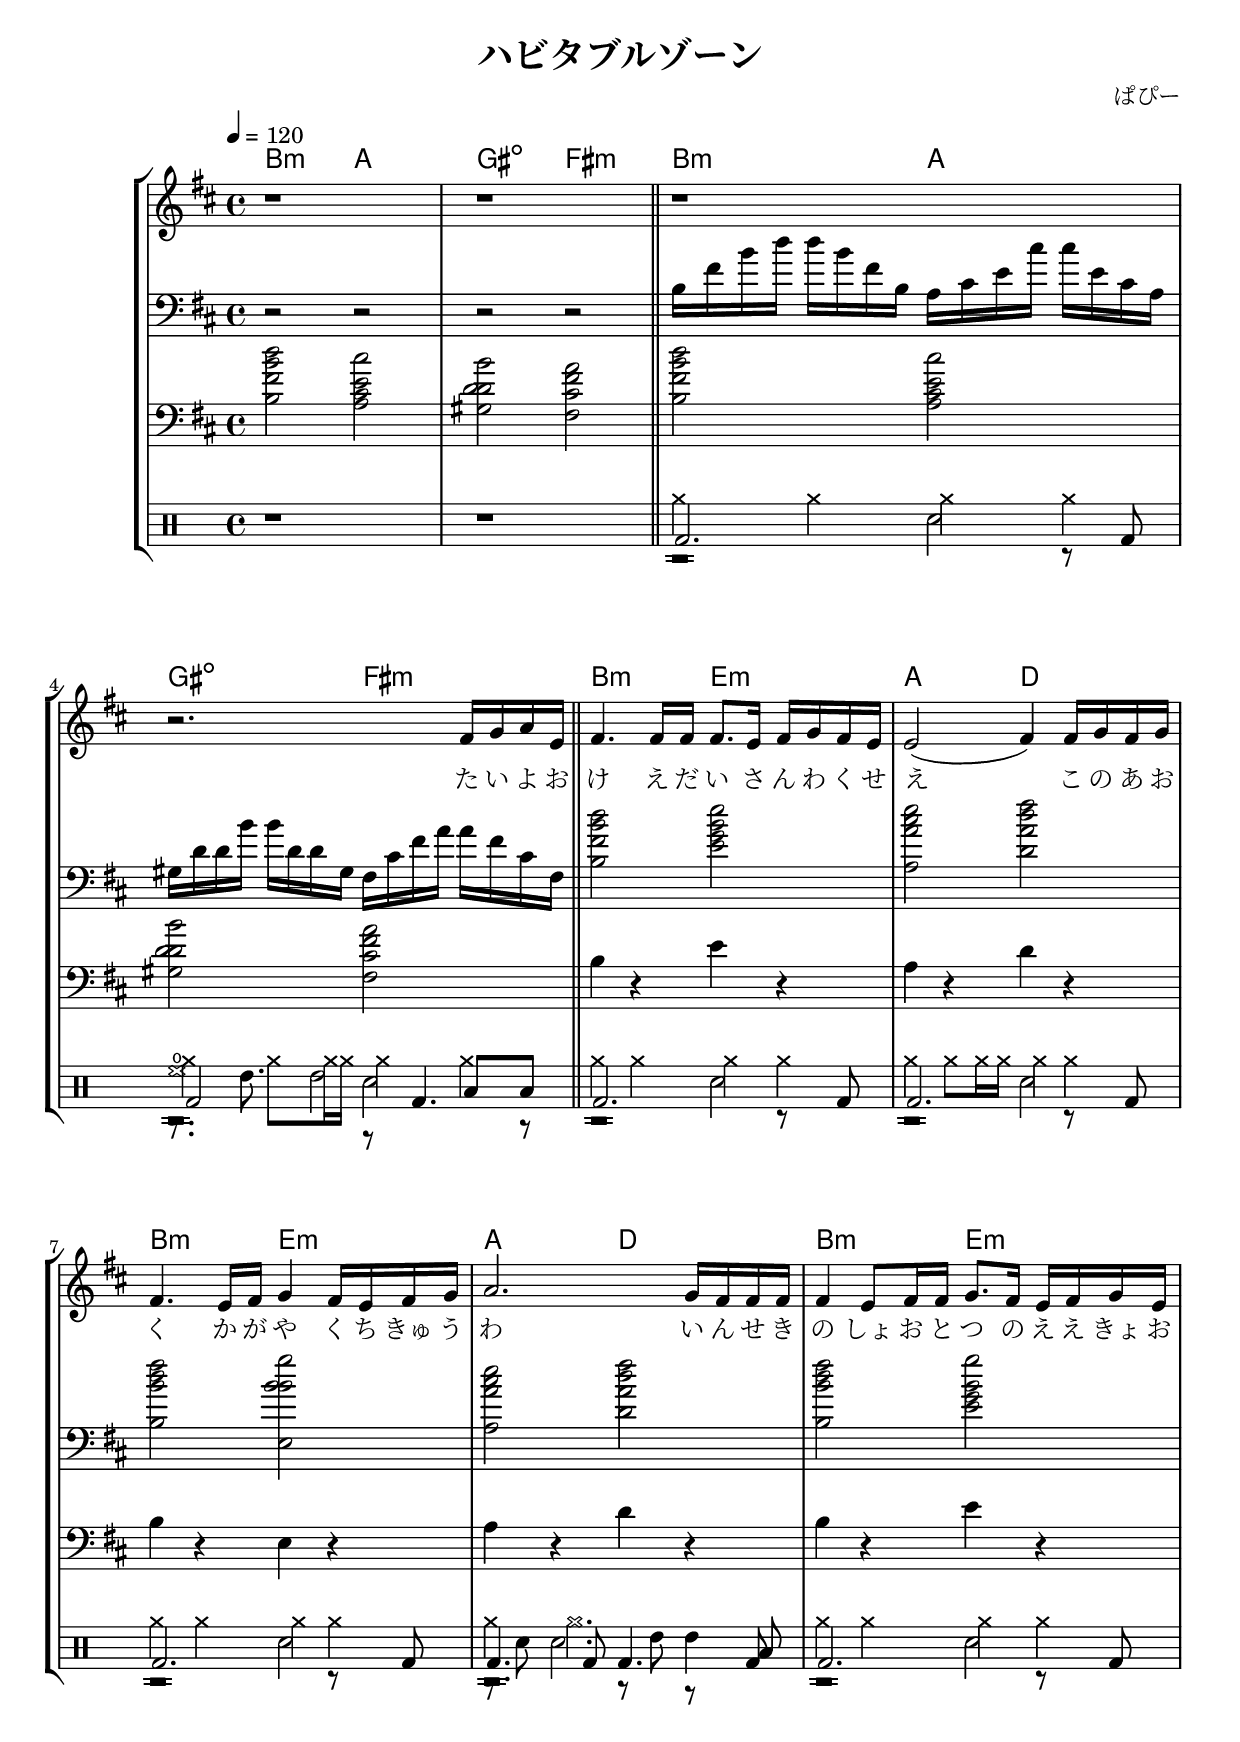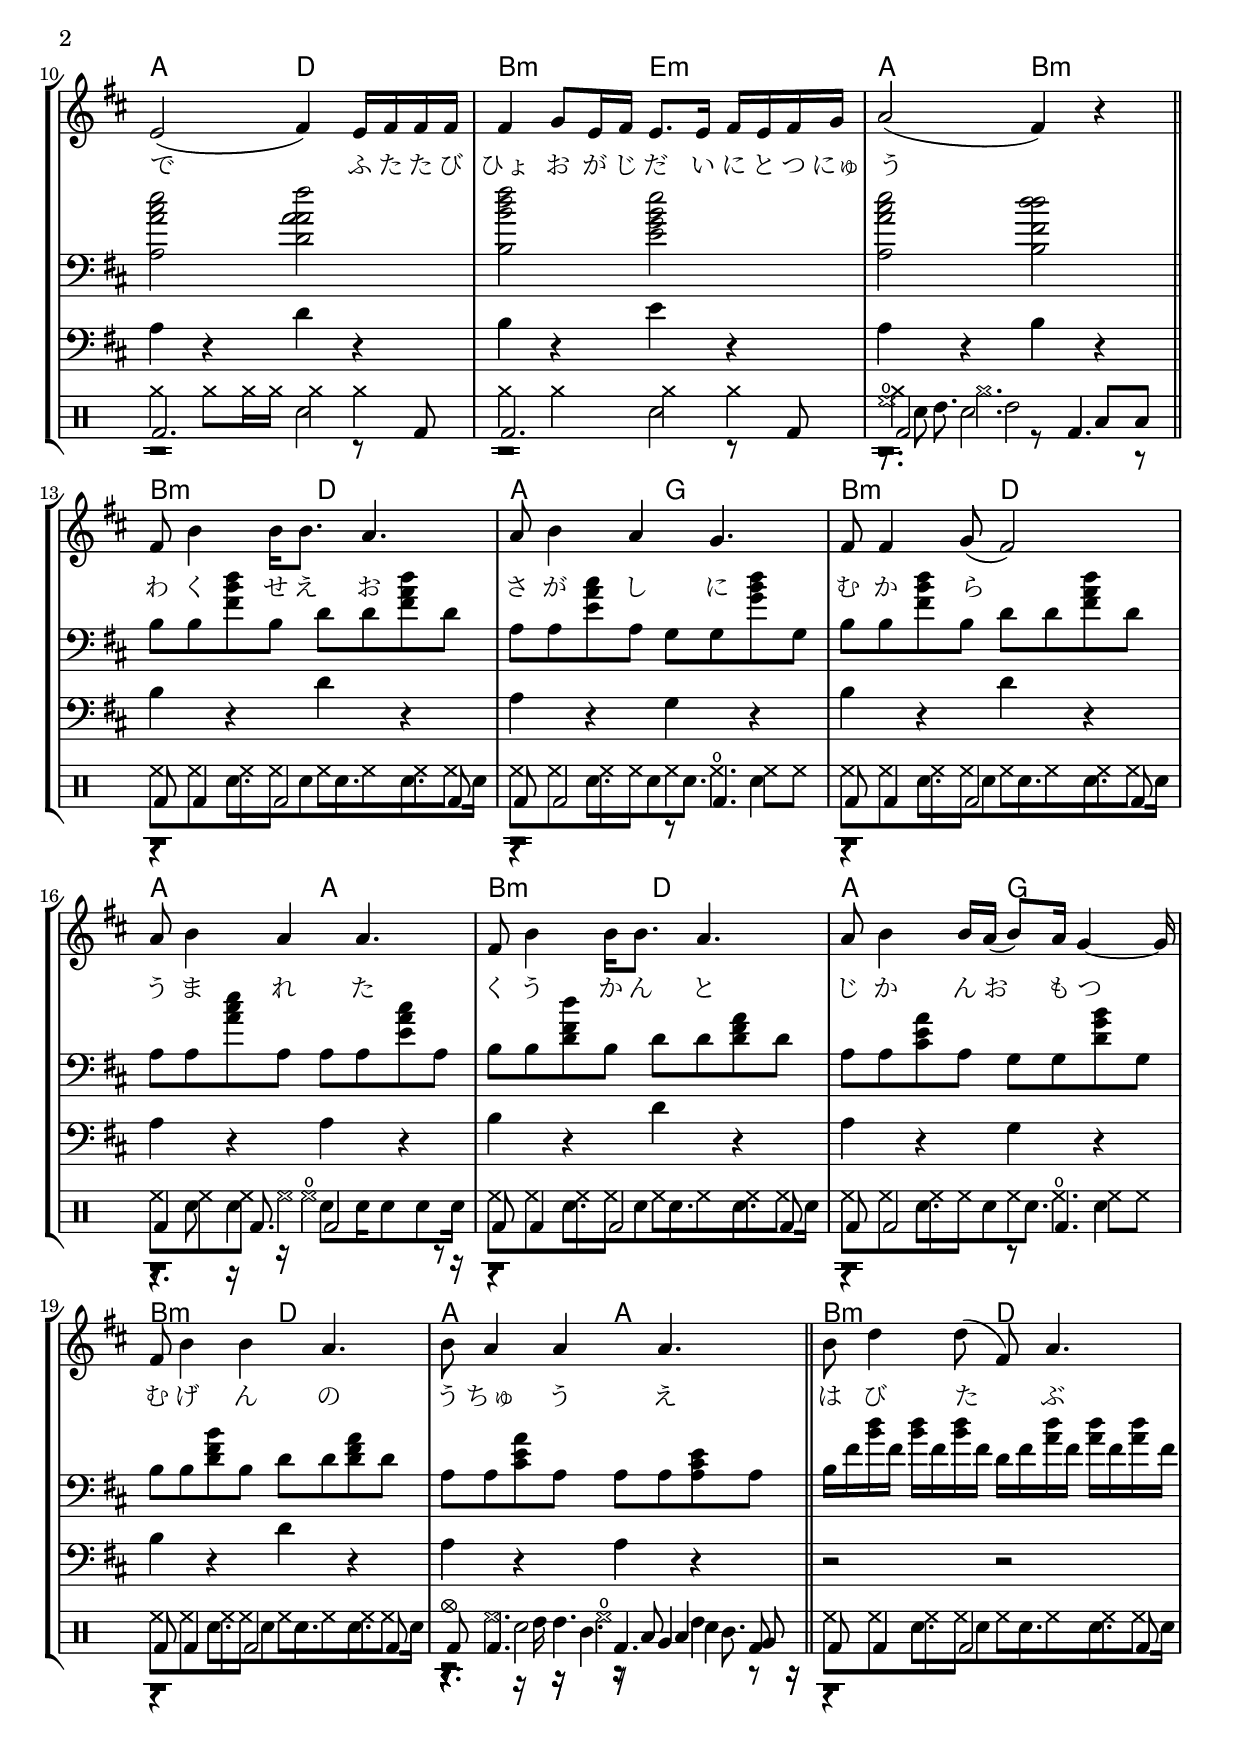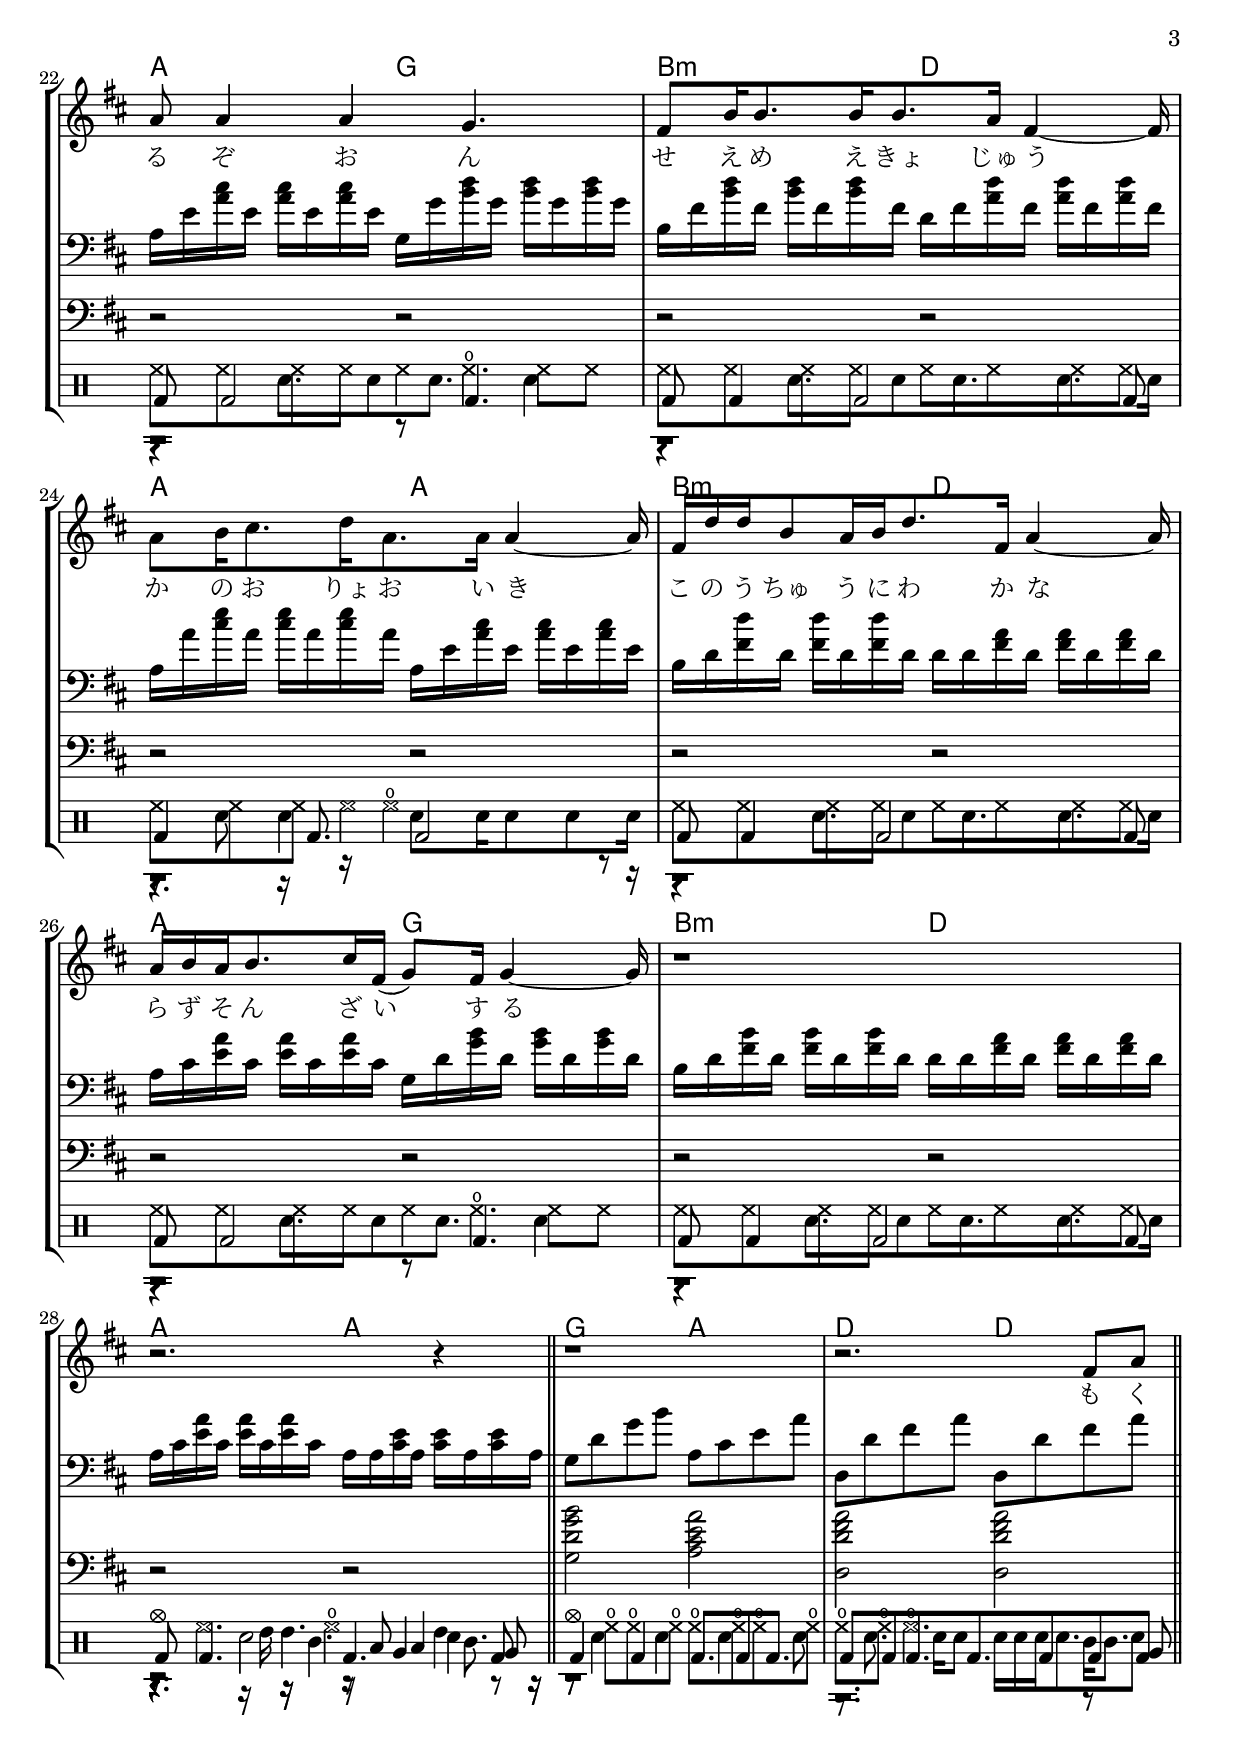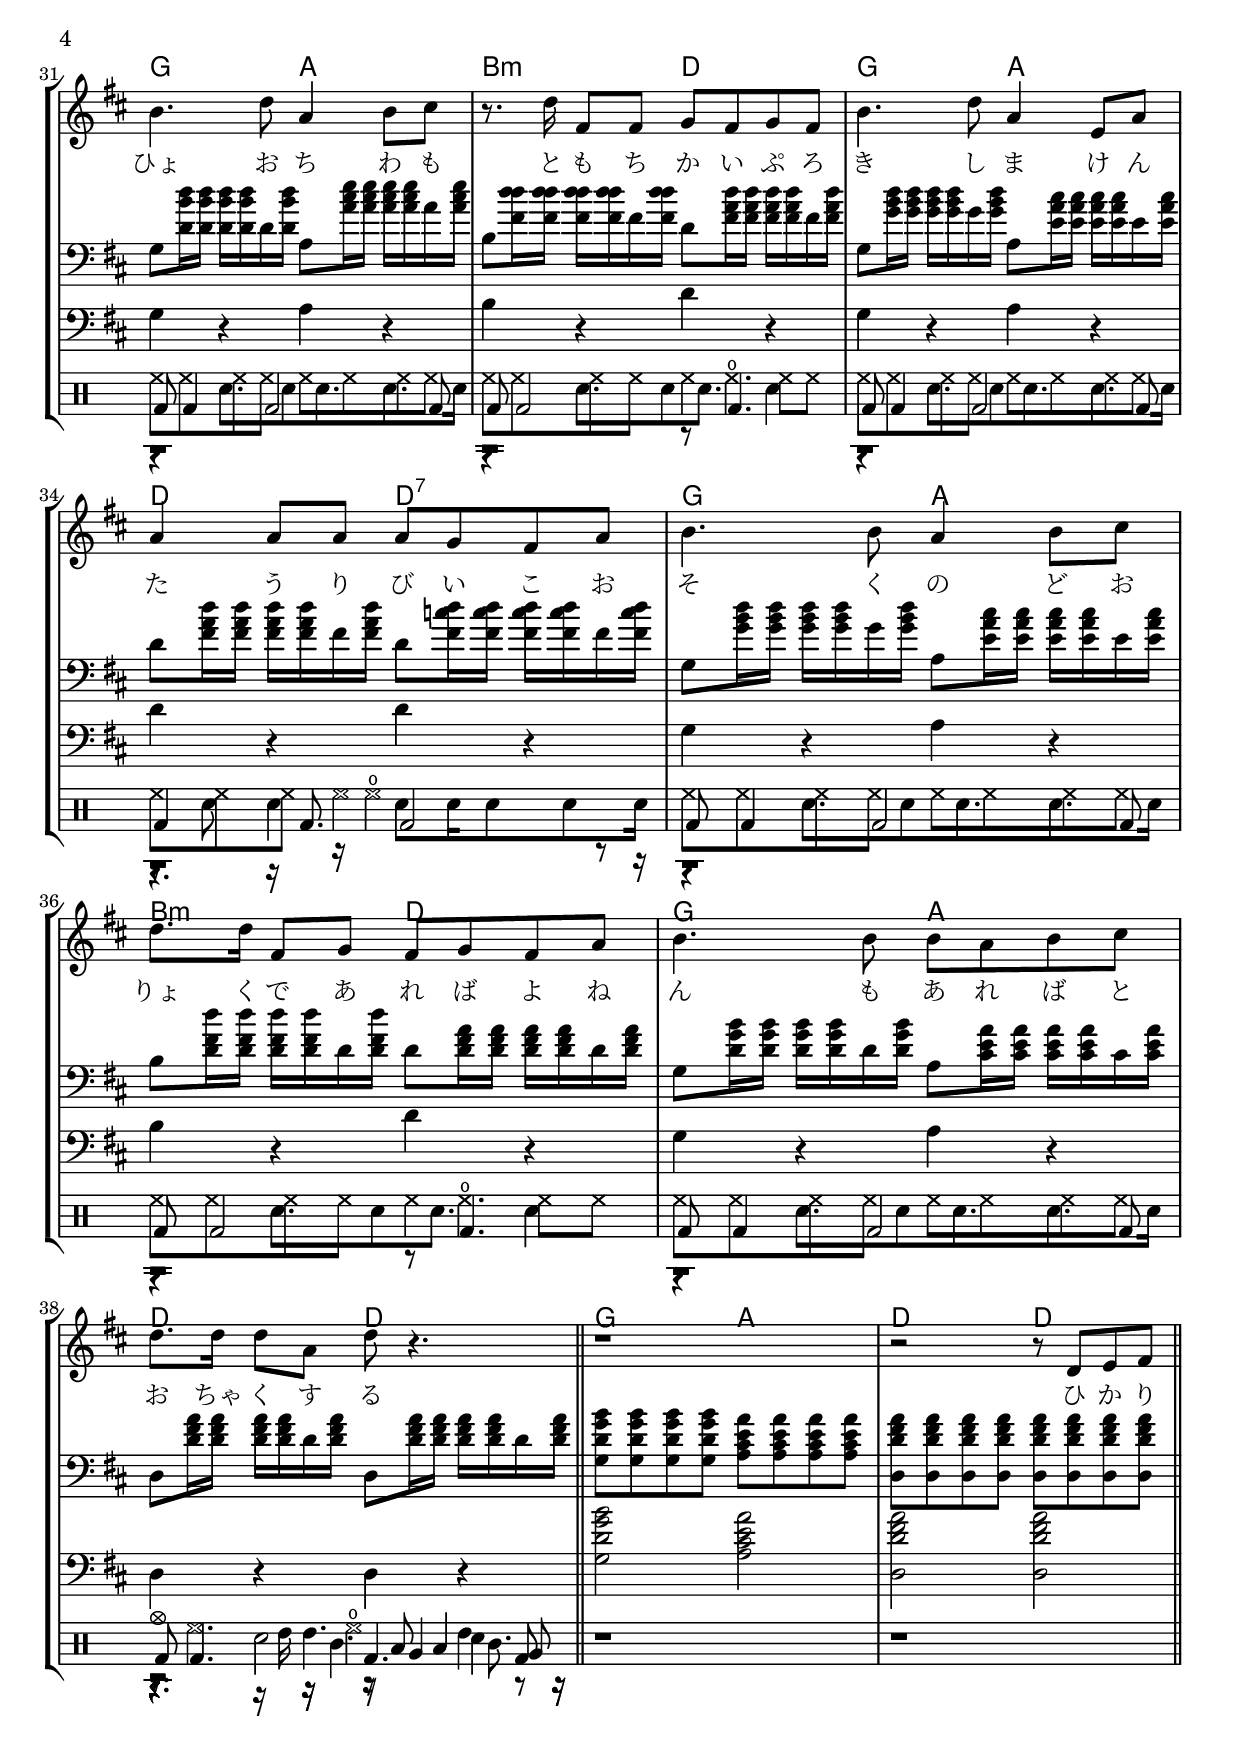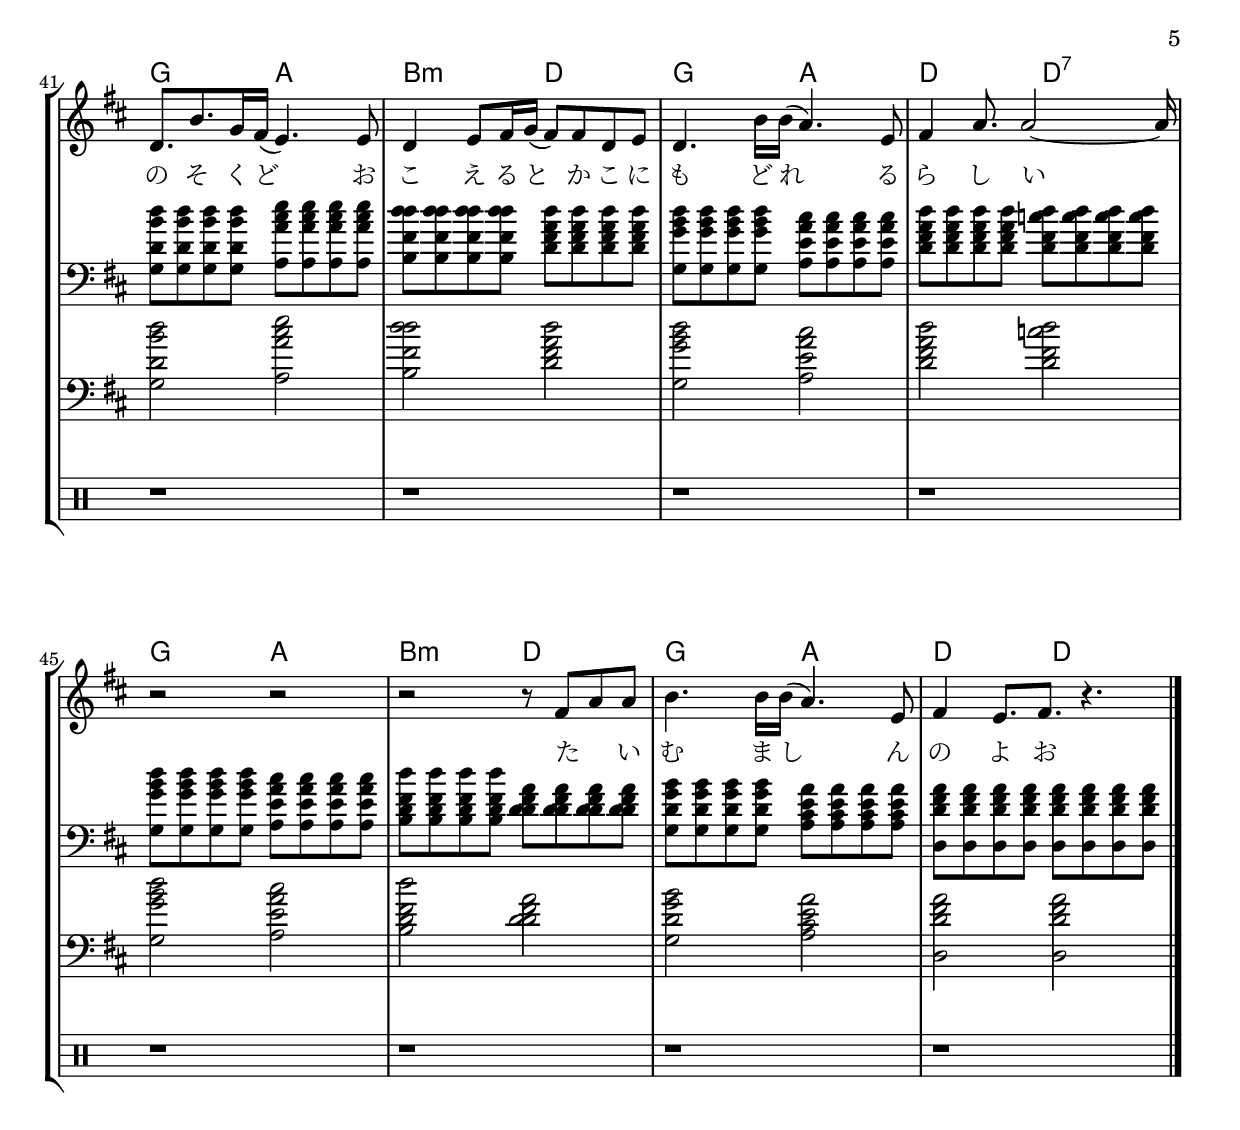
\version "2.12.1"

\header {
	title = \markup {ハビタブルゾーン}
	composer = \markup \center-column {ぱぴー}
}

harmony = \chordmode {
	b2:m a gis:dim fis:m 

	b:m a gis:dim fis:m 

	b:m e:m a d b:m e:m a d b:m e:m a d b:m e:m a b:m 

	b:m d a g b:m d a a b:m d a g b:m d a a 

	b:m d a g b:m d a a b:m d a g b:m d a a 

	g a d d 

	g a b:m d g a d d:7 g a b:m d g a d d 

	g a d d 

	g a b:m d g a d d:7 g a b:m d g a d d 
}

melody = {
	\key d \major
	\tempo 4 = 120
	r1 | r1   
	r1 | r2. 
	\set Staff.midiInstrument = #"fss0.35"
	fis'16  g'16  a'16  e'16 
	fis'4.  fis'16  fis'16  fis'8.  e'16  fis'16  g'16  fis'16  e'16 
	e'2  (fis'4)  fis'16  g'16  fis'16  g'16 
	fis'4.  e'16  fis'16  g'4  fis'16  e'16  fis'16  g'16 
	a'2.  g'16  fis'16  fis'16  fis'16 
	fis'4  e'8  fis'16  fis'16  g'8.  fis'16  e'16  fis'16  g'16  e'16 
	e'2  (fis'4)  e'16  fis'16  fis'16  fis'16 
	fis'4  g'8  e'16  fis'16  e'8.  e'16  fis'16  e'16  fis'16  g'16 
	a'2  (fis'4)  	r4 	\set Staff.midiInstrument = #"fss0.35"
	 fis'8  b'4  b'16  b'8.  a'4. 
	a'8  b'4  a'4  g'4. 
	fis'8  fis'4  g'8  (fis'2) 
	a'8  b'4  a'4  a'4. 
	fis'8  b'4  b'16  b'8.  a'4. 
	a'8  b'4  b'16  a'16  (b'8)  a'16  g'4~g'16 
	fis'8  b'4  b'4  a'4. 
	b'8  a'4  a'4  a'4.
	\set Staff.midiInstrument = #"fss0.35"
	 b'8  d''4  d''8  (fis'8)  a'4. 
	a'8  a'4  a'4  g'4. 
	fis'8  b'16  b'8.  b'16  b'8.  a'16  fis'4~fis'16 
	a'8  b'16  cis''8.  d''16  a'8.  a'16  a'4~a'16 
	fis'16  d''16  d''16  b'8  a'16  b'16  d''8.  fis'16  a'4~a'16 
	a'16  b'16  a'16  b'8.  cis''16  fis'16  (g'8)  fis'16  g'4~g'16 
	r1 
	r2.  	r4 	r1 | r2. 
	\set Staff.midiInstrument = #"fss0.35"
	fis'8  a'8 
	b'4.  d''8  a'4  b'8  cis''8 
	r8.  d''16  fis'8  fis'8  g'8  fis'8  g'8  fis'8 
	b'4.  d''8  a'4  e'8  a'8 
	a'4  a'8  a'8  a'8  g'8  fis'8  a'8 
	b'4.  b'8  a'4  b'8  cis''8 
	d''8.  d''16  fis'8  g'8  fis'8  g'8  fis'8  a'8 
	b'4.  b'8  b'8  a'8  b'8  cis''8 
	d''8.  d''16  d''8  a'8  d''8  	r4. 	r1 | r2 r8 
	\set Staff.midiInstrument = #"fss0.35"
	d'8  e'8  fis'8 
	d'8.  b'8.  g'16  fis'16  (e'4.)  e'8 
	d'4  e'8  fis'16  g'16  (fis'8)  fis'8  d'8  e'8 
	d'4.  b'16  b'16  (a'4.)  e'8 
	fis'4  a'8.  a'2~a'16 
	r2  r2 
	r2~r8  fis'8  a'8  a'8 
	b'4.  b'16  b'16  (a'4.)  e'8 
	fis'4  e'8.  fis'8.  	r4. 	\bar "|."
}

words = \lyricmode {
	
	
	た  い  よ  お  け  え  だ  い  さ  ん  わ  く  せ  え  こ  の  あ  お  く  か  が  や  く  ち  きゅ  う  わ  い  ん  せ  き  の  しょ  お  と  つ  の  え  え  きょ  お  で  ふ  た  た  び  ひょ  お  が  じ  だ  い  に  と  つ  にゅ  う  
	わ  く  せ  え  お  さ  が  し  に  む  か  ら  う  ま  れ  た  く  う  か  ん  と  じ  か  ん  お  も  つ  む  げ  ん  の  う  ちゅ  う  え  
	は  び  た  ぶ  る  ぞ  お  ん  せ  え  め  え  きょ  じゅ  う  か  の  お  りょ  お  い  き  こ  の  う  ちゅ  う  に  わ  か  な  ら  ず  そ  ん  ざ  い  す  る  
	
	も  く  ひょ  お  ち  わ  も  と  も  ち  か  い  ぷ  ろ  き  し  ま  け  ん  た  う  り  び  い  こ  お  そ  く  の  ど  お  りょ  く  で  あ  れ  ば  よ  ね  ん  も  あ  れ  ば  と  お  ちゃ  く  す  る  
	
	ひ  か  り  の  そ  く  ど  お  こ  え  る  と  か  こ  に  も  ど  れ  る  ら  し  い  た  い  む  ま  し  ん  の  よ  お  に  
}

tempochange = {
	\tempo 4 = 120
	r1 | r1 \bar "||"
	\tempo 4 = 120
	r1 | r1 \bar "||"
	\tempo 4 = 120
	r1 | r1 | r1 | r1 | r1 | r1 | r1 | r1 \bar "||"
	\tempo 4 = 120
	r1 | r1 | r1 | r1 | r1 | r1 | r1 | r1 \bar "||"
	\tempo 4 = 120
	r1 | r1 | r1 | r1 | r1 | r1 | r1 | r1 \bar "||"
	\tempo 4 = 120
	r1 | r1 \bar "||"
	\tempo 4 = 120
	r1 | r1 | r1 | r1 | r1 | r1 | r1 | r1 \bar "||"
	\tempo 4 = 120
	r1 | r1 \bar "||"
	\tempo 4 = 120
	r1 | r1 | r1 | r1 | r1 | r1 | r1 | r1 \bar "|."
}

mainacc = {
	\clef bass
	\set Staff.midiInstrument = #"Acoustic grand"
	\key d \major
	\tempo 4 = 120
	r2
	r2
	r2
	r2
	\bar "||"

	\set Staff.midiInstrument = #"Bright Acoustic"
	b16 fis' b' d'' d'' b' fis' b
	a16 cis' e' cis'' cis'' e' cis' a
	gis16 d' d' b' b' d' d' gis
	fis16 cis' fis' a' a' fis' cis' fis
	\bar "||"

	\set Staff.midiInstrument = #"Bright Acoustic"
	<b fis' b' d''>2
	<e' g' b' e''>2
	<a a' cis'' e''>2
	<d' a' d'' fis''>2
	<b b' d'' fis''>2
	<e b' b' g''>2
	<a a' cis'' e''>2
	<d' a' d'' fis''>2
	<b b' d'' fis''>2
	<e' g' b' g''>2
	<a a' cis'' e''>2
	<d' a' a' fis''>2
	<b b' d'' fis''>2
	<e' g' b' e''>2
	<a a' cis'' e''>2
	<b fis' d'' d''>2
	\bar "||"

	\set Staff.midiInstrument = #"Bright Acoustic"
	b8 b8 <fis' b' d''>8 b8
	d'8 d'8 <fis' a' d''>8 d'8
	a8 a8 <e' a' cis''>8 a8
	g8 g8 <g' b' d''>8 g8
	b8 b8 <fis' b' d''>8 b8
	d'8 d'8 <fis' a' d''>8 d'8
	a8 a8 <a' cis'' e''>8 a8
	a8 a8 <e' a' cis''>8 a8
	b8 b8 <d' fis' d''>8 b8
	d'8 d'8 <d' fis' a'>8 d'8
	a8 a8 <cis' e' a'>8 a8
	g8 g8 <d' g' b'>8 g8
	b8 b8 <d' fis' b'>8 b8
	d'8 d'8 <d' fis' a'>8 d'8
	a8 a8 <cis' e' a'>8 a8
	a8 a8 <a cis' e'>8 a8
	\bar "||"

	\set Staff.midiInstrument = #"Bright Acoustic"
	b16 fis' <b' d''> fis' <b' d''> fis' <b' d''> fis'
	d'16 fis' <a' d''> fis' <a' d''> fis' <a' d''> fis'
	a16 e' <a' cis''> e' <a' cis''> e' <a' cis''> e'
	g16 g' <b' d''> g' <b' d''> g' <b' d''> g'
	b16 fis' <b' d''> fis' <b' d''> fis' <b' d''> fis'
	d'16 fis' <a' d''> fis' <a' d''> fis' <a' d''> fis'
	a16 a' <cis'' e''> a' <cis'' e''> a' <cis'' e''> a'
	a16 e' <a' cis''> e' <a' cis''> e' <a' cis''> e'
	b16 d' <fis' d''> d' <fis' d''> d' <fis' d''> d'
	d'16 d' <fis' a'> d' <fis' a'> d' <fis' a'> d'
	a16 cis' <e' a'> cis' <e' a'> cis' <e' a'> cis'
	g16 d' <g' b'> d' <g' b'> d' <g' b'> d'
	b16 d' <fis' b'> d' <fis' b'> d' <fis' b'> d'
	d'16 d' <fis' a'> d' <fis' a'> d' <fis' a'> d'
	a16 cis' <e' a'> cis' <e' a'> cis' <e' a'> cis'
	a16 a <cis' e'> a <cis' e'> a <cis' e'> a
	\bar "||"

	\set Staff.midiInstrument = #"Bright Acoustic"
	g8 d'8 g'8 b'8
	a8 cis'8 e'8 a'8
	d8 d'8 fis'8 a'8
	d8 d'8 fis'8 a'8
	\bar "||"

	\set Staff.midiInstrument = #"Bright Acoustic"
	g8 <d' d'' b'>16 <d' d'' b'>16   <d' d'' b'>16 <d' d'' b'>16   d'16 <d' d'' b'>16
	a8 <a' cis'' e''>16 <a' cis'' e''>16   <a' cis'' e''>16 <a' cis'' e''>16   a'16 <a' cis'' e''>16
	b8 <fis' d'' d''>16 <fis' d'' d''>16   <fis' d'' d''>16 <fis' d'' d''>16   fis'16 <fis' d'' d''>16
	d'8 <fis' a' d''>16 <fis' a' d''>16   <fis' a' d''>16 <fis' a' d''>16   fis'16 <fis' a' d''>16
	g8 <g' b' d''>16 <g' b' d''>16   <g' b' d''>16 <g' b' d''>16   g'16 <g' b' d''>16
	a8 <e' a' cis''>16 <e' a' cis''>16   <e' a' cis''>16 <e' a' cis''>16   e'16 <e' a' cis''>16
	d'8 <fis' a' d''>16 <fis' a' d''>16   <fis' a' d''>16 <fis' a' d''>16   fis'16 <fis' a' d''>16
	d'8 <fis' c'' d''>16 <fis' c'' d''>16   <fis' c'' d''>16 <fis' c'' d''>16   fis'16 <fis' c'' d''>16
	g8 <g' b' d''>16 <g' b' d''>16   <g' b' d''>16 <g' b' d''>16   g'16 <g' b' d''>16
	a8 <e' a' cis''>16 <e' a' cis''>16   <e' a' cis''>16 <e' a' cis''>16   e'16 <e' a' cis''>16
	b8 <d' fis' d''>16 <d' fis' d''>16   <d' fis' d''>16 <d' fis' d''>16   d'16 <d' fis' d''>16
	d'8 <d' fis' a'>16 <d' fis' a'>16   <d' fis' a'>16 <d' fis' a'>16   d'16 <d' fis' a'>16
	g8 <d' g' b'>16 <d' g' b'>16   <d' g' b'>16 <d' g' b'>16   d'16 <d' g' b'>16
	a8 <cis' e' a'>16 <cis' e' a'>16   <cis' e' a'>16 <cis' e' a'>16   cis'16 <cis' e' a'>16
	d8 <d' fis' a'>16 <d' fis' a'>16   <d' fis' a'>16 <d' fis' a'>16   d'16 <d' fis' a'>16
	d8 <d' fis' a'>16 <d' fis' a'>16   <d' fis' a'>16 <d' fis' a'>16   d'16 <d' fis' a'>16
	\bar "||"

	\set Staff.midiInstrument = #"Bright Acoustic"
	<g d' g' b'>8 <g d' g' b'>8 <g d' g' b'>8 <g d' g' b'>8
	<a cis' e' a'>8 <a cis' e' a'>8 <a cis' e' a'>8 <a cis' e' a'>8
	<d d' fis' a'>8 <d d' fis' a'>8 <d d' fis' a'>8 <d d' fis' a'>8
	<d d' fis' a'>8 <d d' fis' a'>8 <d d' fis' a'>8 <d d' fis' a'>8
	\bar "||"

	\set Staff.midiInstrument = #"Bright Acoustic"
	<g d' d'' b'>8 <g d' d'' b'>8 <g d' d'' b'>8 <g d' d'' b'>8
	<a a' cis'' e''>8 <a a' cis'' e''>8 <a a' cis'' e''>8 <a a' cis'' e''>8
	<b fis' d'' d''>8 <b fis' d'' d''>8 <b fis' d'' d''>8 <b fis' d'' d''>8
	<d' fis' a' d''>8 <d' fis' a' d''>8 <d' fis' a' d''>8 <d' fis' a' d''>8
	<g g' b' d''>8 <g g' b' d''>8 <g g' b' d''>8 <g g' b' d''>8
	<a e' a' cis''>8 <a e' a' cis''>8 <a e' a' cis''>8 <a e' a' cis''>8
	<d' fis' a' d''>8 <d' fis' a' d''>8 <d' fis' a' d''>8 <d' fis' a' d''>8
	<d' fis' c'' d''>8 <d' fis' c'' d''>8 <d' fis' c'' d''>8 <d' fis' c'' d''>8
	<g g' b' d''>8 <g g' b' d''>8 <g g' b' d''>8 <g g' b' d''>8
	<a e' a' cis''>8 <a e' a' cis''>8 <a e' a' cis''>8 <a e' a' cis''>8
	<b d' fis' d''>8 <b d' fis' d''>8 <b d' fis' d''>8 <b d' fis' d''>8
	<d' d' fis' a'>8 <d' d' fis' a'>8 <d' d' fis' a'>8 <d' d' fis' a'>8
	<g d' g' b'>8 <g d' g' b'>8 <g d' g' b'>8 <g d' g' b'>8
	<a cis' e' a'>8 <a cis' e' a'>8 <a cis' e' a'>8 <a cis' e' a'>8
	<d d' fis' a'>8 <d d' fis' a'>8 <d d' fis' a'>8 <d d' fis' a'>8
	<d d' fis' a'>8 <d d' fis' a'>8 <d d' fis' a'>8 <d d' fis' a'>8
	\bar "|."
}

subacc = {
	\clef bass
	\set Staff.midiInstrument = #"FX 8 (sci-fi)"
	\key d \major
	\tempo 4 = 120
	<b fis' b' d''>2
	<a cis' e' cis''>2
	<gis d' d' b'>2
	<fis cis' fis' a'>2
	\bar "||"

	\set Staff.midiInstrument = #"FX 8 (sci-fi)"
	<b fis' b' d''>2
	<a cis' e' cis''>2
	<gis d' d' b'>2
	<fis cis' fis' a'>2
	\bar "||"

	\set Staff.midiInstrument = #"FX 8 (sci-fi)"
	b4 r4
	e'4 r4
	a4 r4
	d'4 r4
	b4 r4
	e4 r4
	a4 r4
	d'4 r4
	b4 r4
	e'4 r4
	a4 r4
	d'4 r4
	b4 r4
	e'4 r4
	a4 r4
	b4 r4
	\bar "||"

	\set Staff.midiInstrument = #"FX 8 (sci-fi)"
	b4 r4
	d'4 r4
	a4 r4
	g4 r4
	b4 r4
	d'4 r4
	a4 r4
	a4 r4
	b4 r4
	d'4 r4
	a4 r4
	g4 r4
	b4 r4
	d'4 r4
	a4 r4
	a4 r4
	\bar "||"

	\set Staff.midiInstrument = #"Acoustic grand"
	r2
	r2
	r2
	r2
	r2
	r2
	r2
	r2
	r2
	r2
	r2
	r2
	r2
	r2
	r2
	r2
	\bar "||"

	\set Staff.midiInstrument = #"Electric Guitar (clean)"
	<g d' g' b'>2
	<a cis' e' a'>2
	<d d' fis' a'>2
	<d d' fis' a'>2
	\bar "||"

	\set Staff.midiInstrument = #"FX 8 (sci-fi)"
	g4 r4
	a4 r4
	b4 r4
	d'4 r4
	g4 r4
	a4 r4
	d'4 r4
	d'4 r4
	g4 r4
	a4 r4
	b4 r4
	d'4 r4
	g4 r4
	a4 r4
	d4 r4
	d4 r4
	\bar "||"

	\set Staff.midiInstrument = #"Electric Bass (finger)"
	<g d' g' b'>2
	<a cis' e' a'>2
	<d d' fis' a'>2
	<d d' fis' a'>2
	\bar "||"

	\set Staff.midiInstrument = #"Electric Bass (finger)"
	<g d' d'' b'>2
	<a a' cis'' e''>2
	<b fis' d'' d''>2
	<d' fis' a' d''>2
	<g g' b' d''>2
	<a e' a' cis''>2
	<d' fis' a' d''>2
	<d' fis' c'' d''>2
	<g g' b' d''>2
	<a e' a' cis''>2
	<b d' fis' d''>2
	<d' d' fis' a'>2
	<g d' g' b'>2
	<a cis' e' a'>2
	<d d' fis' a'>2
	<d d' fis' a'>2
	\bar "|."
}

percA = {
	\drummode {
	r1 |r1 \bar "||"
	cymr4 cymr4 cymr4 cymr4  |cymr4 cymr8 cymr16 cymr16 cymr4 cymr4  \bar "||"
	cymr4 cymr4 cymr4 cymr4  |cymr4 cymr8 cymr16 cymr16 cymr4 cymr4  |cymr4 cymr4 cymr4 cymr4  |cymr4 cymr2.  |cymr4 cymr4 cymr4 cymr4  |cymr4 cymr8 cymr16 cymr16 cymr4 cymr4  |cymr4 cymr4 cymr4 cymr4  |cymr4 cymr2.  \bar "||"
	hh8 hh8 hh8 hh8 hh8 hh8 hh8 hh8  |hh8 hh8 hh8 hh8 hh4 hh8 hh8  |hh8 hh8 hh8 hh8 hh8 hh8 hh8 hh8  |hh8 hh8 hh8 hh2 r8  |hh8 hh8 hh8 hh8 hh8 hh8 hh8 hh8  |hh8 hh8 hh8 hh8 hh4 hh8 hh8  |hh8 hh8 hh8 hh8 hh8 hh8 hh8 hh8  |r8 hh2. r8  \bar "||"
	hh8 hh8 hh8 hh8 hh8 hh8 hh8 hh8  |hh8 hh8 hh8 hh8 hh4 hh8 hh8  |hh8 hh8 hh8 hh8 hh8 hh8 hh8 hh8  |hh8 hh8 hh8 hh2 r8  |hh8 hh8 hh8 hh8 hh8 hh8 hh8 hh8  |hh8 hh8 hh8 hh8 hh4 hh8 hh8  |hh8 hh8 hh8 hh8 hh8 hh8 hh8 hh8  |r8 hh2. r8  \bar "||"
	r8 hho8 hho8 hho8 hho8 hho8 hho8 hho8  |hho8 hho8 hho2.  \bar "||"
	hh8 hh8 hh8 hh8 hh8 hh8 hh8 hh8  |hh8 hh8 hh8 hh8 hh4 hh8 hh8  |hh8 hh8 hh8 hh8 hh8 hh8 hh8 hh8  |hh8 hh8 hh8 hh2 r8  |hh8 hh8 hh8 hh8 hh8 hh8 hh8 hh8  |hh8 hh8 hh8 hh8 hh4 hh8 hh8  |hh8 hh8 hh8 hh8 hh8 hh8 hh8 hh8  |r8 hh2. r8  \bar "||"
	r1 |r1 \bar "||"
	r1 |r1 |r1 |r1 |r1 |r1 |r1 |r1 \bar "|."
	}
}

percB = {
	\drummode {
	r1 |r1 \bar "||"
	r2 sn2  |r2 sn2  \bar "||"
	r2 sn2  |r2 sn2  |r2 sn2  |r8 sn8 sn2.  |r2 sn2  |r2 sn2  |r2 sn2  |r8 sn8 sn2.  \bar "||"
	r4 sn8. sn8 sn8. sn8. sn16  |r4 sn8. sn8 sn8. sn4  |r4 sn8. sn8 sn8. sn8. sn16  |r8 sn8 sn4 sn8 sn16 sn8 sn8 sn16  |r4 sn8. sn8 sn8. sn8. sn16  |r4 sn8. sn8 sn8. sn4  |r4 sn8. sn8 sn8. sn8. sn16  |r4 sn2 sn4  \bar "||"
	r4 sn8. sn8 sn8. sn8. sn16  |r4 sn8. sn8 sn8. sn4  |r4 sn8. sn8 sn8. sn8. sn16  |r8 sn8 sn4 sn8 sn16 sn8 sn8 sn16  |r4 sn8. sn8 sn8. sn8. sn16  |r4 sn8. sn8 sn8. sn4  |r4 sn8. sn8 sn8. sn8. sn16  |r4 sn2 sn4  \bar "||"
	r8 sn4 sn4 sn4 sn8  |r8 sn8. sn16 sn8 sn16 sn16 sn16 sn8. sn8  \bar "||"
	r4 sn8. sn8 sn8. sn8. sn16  |r4 sn8. sn8 sn8. sn4  |r4 sn8. sn8 sn8. sn8. sn16  |r8 sn8 sn4 sn8 sn16 sn8 sn8 sn16  |r4 sn8. sn8 sn8. sn8. sn16  |r4 sn8. sn8 sn8. sn4  |r4 sn8. sn8 sn8. sn8. sn16  |r4 sn2 sn4  \bar "||"
	r1 |r1 \bar "||"
	r1 |r1 |r1 |r1 |r1 |r1 |r1 |r1 \bar "|."
	}
}

percC = {
	\drummode {
	r1 |r1 \bar "||"
	bd2. r8 bd8  |bd2 r8 bd4.  \bar "||"
	bd2. r8 bd8  |bd2. r8 bd8  |bd2. r8 bd8  |bd4. bd8 bd4. bd8  |bd2. r8 bd8  |bd2. r8 bd8  |bd2. r8 bd8  |bd2 r8 bd4.  \bar "||"
	bd8 bd4 bd2 bd8  |bd8 bd2 bd4.  |bd8 bd4 bd2 bd8  |bd4 r16 bd8. bd2  |bd8 bd4 bd2 bd8  |bd8 bd2 bd4.  |bd8 bd4 bd2 bd8  |bd8 bd4. bd4. bd8  \bar "||"
	bd8 bd4 bd2 bd8  |bd8 bd2 bd4.  |bd8 bd4 bd2 bd8  |bd4 r16 bd8. bd2  |bd8 bd4 bd2 bd8  |bd8 bd2 bd4.  |bd8 bd4 bd2 bd8  |bd8 bd4. bd4. bd8  \bar "||"
	bd4 bd4 bd8. bd8 bd8.  |bd8 bd8 bd8. bd8. bd8 bd8 bd8  \bar "||"
	bd8 bd4 bd2 bd8  |bd8 bd2 bd4.  |bd8 bd4 bd2 bd8  |bd4 r16 bd8. bd2  |bd8 bd4 bd2 bd8  |bd8 bd2 bd4.  |bd8 bd4 bd2 bd8  |bd8 bd4. bd4. bd8  \bar "||"
	r1 |r1 \bar "||"
	r1 |r1 |r1 |r1 |r1 |r1 |r1 |r1 \bar "|."
	}
}

percD = {
	\drummode {
	r1 |r1 \bar "||"
	r1 |r8. tommh8. tommh2 r8  \bar "||"
	r1 |r1 |r1 |r2 r8 tommh8 tommh4  |r1 |r1 |r1 |r8. tommh8. tommh2 r8  \bar "||"
	r1  |r2 r8 hho4.  |r1  |r4. r16 hho2 r16  |r1  |r2 r8 hho4.  |r1  |r4. r16 hho2 r16  \bar "||"
	r1  |r2 r8 hho4.  |r1  |r4. r16 hho2 r16  |r1  |r2 r8 hho4.  |r1  |r4. r16 hho2 r16  \bar "||"
	cymc1  |r1  \bar "||"
	r1  |r2 r8 hho4.  |r1  |r4. r16 hho2 r16  |r1  |r2 r8 hho4.  |r1  |r4. r16 hho2 r16  \bar "||"
	r1 |r1 \bar "||"
	r1 |r1 |r1 |r1 |r1 |r1 |r1 |r1 \bar "|."
	}
}

percE = {
	\drummode {
	r1 |r1 \bar "||"
	r1 |r2. toml8 toml8  \bar "||"
	r1 |r1 |r1 |r2. r8 toml8  |r1 |r1 |r1 |r2. toml8 toml8  \bar "||"
	r1 |r1 |r1 |r1 |r1 |r1 |r1 |cymc1  \bar "||"
	r1 |r1 |r1 |r1 |r1 |r1 |r1 |cymc1  \bar "||"
	r1 |r1 \bar "||"
	r1 |r1 |r1 |r1 |r1 |r1 |r1 |cymc1  \bar "||"
	r1 |r1 \bar "||"
	r1 |r1 |r1 |r1 |r1 |r1 |r1 |r1 \bar "|."
	}
}

percF = {
	\drummode {
	r1 | r1 \bar "||"
	r1 |hho1  \bar "||"
	r1 |r1 |r1 |r1 |r1 |r1 |r1 |hho1  \bar "||"
	r1 |r1 |r1 |r1 |r1 |r1 |r1 |r4 r16 tommh16 tommh4. tommh4  \bar "||"
	r1 |r1 |r1 |r1 |r1 |r1 |r1 |r4 r16 tommh16 tommh4. tommh4  \bar "||"
	r1 |r2. r8 tomfh8  \bar "||"
	r1 |r1 |r1 |r1 |r1 |r1 |r1 |r4 r16 tommh16 tommh4. tommh4  \bar "||"
	r1 | r1 \bar "||"
	r1 | r1 | r1 | r1 | r1 | r1 | r1 | r1 \bar "|."
	}
}

percG = {
	\drummode {
	r1 | r1 \bar "||"
	r1 | r1 \bar "||"
	r1 | r1 | r1 | r1 | r1 | r1 | r1 | r1 \bar "||"
	r1 |r1 |r1 |r1 |r1 |r1 |r1 |r4. r16 tomml4. tomml8.  \bar "||"
	r1 |r1 |r1 |r1 |r1 |r1 |r1 |r4. r16 tomml4. tomml8.  \bar "||"
	r1 |r2. tomml16 tomml8.  \bar "||"
	r1 |r1 |r1 |r1 |r1 |r1 |r1 |r4. r16 tomml4. tomml8.  \bar "||"
	r1 | r1 \bar "||"
	r1 | r1 | r1 | r1 | r1 | r1 | r1 | r1 \bar "|."
	}
}

percH = {
	\drummode {
	r1 | r1 \bar "||"
	r1 | r1 \bar "||"
	r1 | r1 | r1 | r1 | r1 | r1 | r1 | r1 \bar "||"
	r1 |r1 |r1 |r1 |r1 |r1 |r1 |r2 r16 toml8 toml4 r16  \bar "||"
	r1 |r1 |r1 |r1 |r1 |r1 |r1 |r2 r16 toml8 toml4 r16  \bar "||"
	r1 | r1 \bar "||"
	r1 |r1 |r1 |r1 |r1 |r1 |r1 |r2 r16 toml8 toml4 r16  \bar "||"
	r1 | r1 \bar "||"
	r1 | r1 | r1 | r1 | r1 | r1 | r1 | r1 \bar "|."
	}
}

percI = {
	\drummode {
	r1 | r1 \bar "||"
	r1 | r1 \bar "||"
	r1 | r1 | r1 | r1 | r1 | r1 | r1 | r1 \bar "||"
	r1 |r1 |r1 |r1 |r1 |r1 |r1 |r2 r8 tomfh4 tomfh8  \bar "||"
	r1 |r1 |r1 |r1 |r1 |r1 |r1 |r2 r8 tomfh4 tomfh8  \bar "||"
	r1 | r1 \bar "||"
	r1 |r1 |r1 |r1 |r1 |r1 |r1 |r2 r8 tomfh4 tomfh8  \bar "||"
	r1 | r1 \bar "||"
	r1 | r1 | r1 | r1 | r1 | r1 | r1 | r1 \bar "|."
	}
}

\score {
	<<
		\new StaffGroup <<
			\new ChordNames {\harmony}
			\new Voice = "melody" {\melody}
			\new Lyrics \lyricsto "melody" \words
			\new Staff = "mainacc" {\mainacc}
			\new Staff = "subacc" {\subacc}
			\new DrumStaff <<
				\new DrumVoice {\percA}
				\new DrumVoice {\percB}
				\new DrumVoice {\percC}
				\new DrumVoice {\percD}
				\new DrumVoice {\percE}
				\new DrumVoice {\percF}
				\new DrumVoice {\percG}
				\new DrumVoice {\percH}
				\new DrumVoice {\percI}
			>>
		>>
	>>
	\layout { }
}
